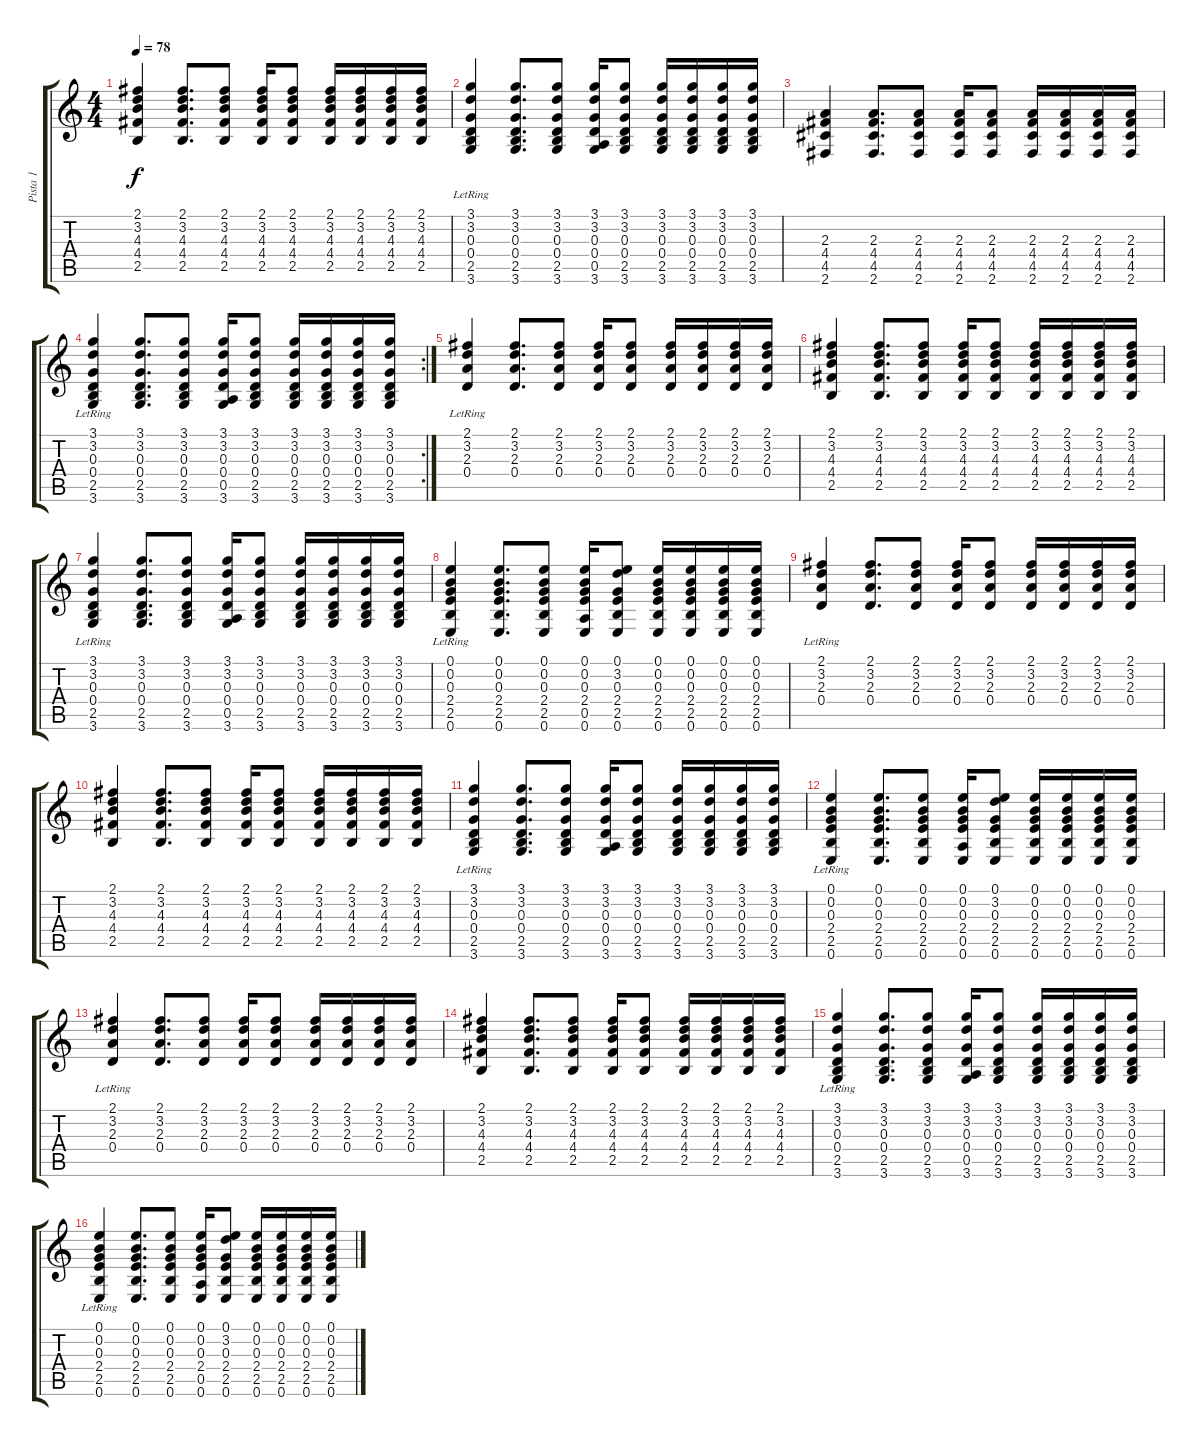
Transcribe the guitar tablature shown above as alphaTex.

\track ("Pista 1" "Pista 1") {instrument acousticguitarnylon}
\staff {score tabs}
\tuning (E4 B3 G3 D3 A2 E2) {hide}
\ts (4 4)
\tempo 78
\clef g2
\ks c
(2.1 3.2 4.3 4.4 2.5).4{dy f} (2.1 3.2 4.3 4.4 2.5).8{d} (2.1 3.2 4.3 4.4 2.5).8 (2.1 3.2 4.3 4.4 2.5).16 (2.1 3.2 4.3 4.4 2.5).8 (2.1 3.2 4.3 4.4 2.5).16 (2.1 3.2 4.3 4.4 2.5).16 (2.1 3.2 4.3 4.4 2.5).16 (2.1 3.2 4.3 4.4 2.5).16 |
(3.1 3.2 0.3 0.4{lr} 2.5 3.6).4 (3.1 3.2 0.3 0.4 2.5 3.6).8{d} (3.1 3.2 0.3 0.4 2.5 3.6).8 (3.1 3.2 0.3 0.4 0.5 3.6).16 (3.1 3.2 0.3 0.4 2.5 3.6).8 (3.1 3.2 0.3 0.4 2.5 3.6).16 (3.1 3.2 0.3 0.4 2.5 3.6).16 (3.1 3.2 0.3 0.4 2.5 3.6).16 (3.1 3.2 0.3 0.4 2.5 3.6).16 |
(2.3 4.4 4.5 2.6).4 (2.3 4.4 4.5 2.6).8{d} (2.3 4.4 4.5 2.6).8 (2.3 4.4 4.5 2.6).16 (2.3 4.4 4.5 2.6).8 (2.3 4.4 4.5 2.6).16 (2.3 4.4 4.5 2.6).16 (2.3 4.4 4.5 2.6).16 (2.3 4.4 4.5 2.6).16 |
\rc 2
(3.1 3.2 0.3 0.4{lr} 2.5 3.6).4 (3.1 3.2 0.3 0.4 2.5 3.6).8{d} (3.1 3.2 0.3 0.4 2.5 3.6).8 (3.1 3.2 0.3 0.4 0.5 3.6).16 (3.1 3.2 0.3 0.4 2.5 3.6).8 (3.1 3.2 0.3 0.4 2.5 3.6).16 (3.1 3.2 0.3 0.4 2.5 3.6).16 (3.1 3.2 0.3 0.4 2.5 3.6).16 (3.1 3.2 0.3 0.4 2.5 3.6).16 |
(2.1 3.2 2.3 0.4{lr}).4 (2.1 3.2 2.3 0.4).8{d} (2.1 3.2 2.3 0.4).8 (2.1 3.2 2.3 0.4).16 (2.1 3.2 2.3 0.4).8 (2.1 3.2 2.3 0.4).16 (2.1 3.2 2.3 0.4).16 (2.1 3.2 2.3 0.4).16 (2.1 3.2 2.3 0.4).16 |
(2.1 3.2 4.3 4.4 2.5).4 (2.1 3.2 4.3 4.4 2.5).8{d} (2.1 3.2 4.3 4.4 2.5).8 (2.1 3.2 4.3 4.4 2.5).16 (2.1 3.2 4.3 4.4 2.5).8 (2.1 3.2 4.3 4.4 2.5).16 (2.1 3.2 4.3 4.4 2.5).16 (2.1 3.2 4.3 4.4 2.5).16 (2.1 3.2 4.3 4.4 2.5).16 |
(3.1 3.2 0.3 0.4{lr} 2.5 3.6).4 (3.1 3.2 0.3 0.4 2.5 3.6).8{d} (3.1 3.2 0.3 0.4 2.5 3.6).8 (3.1 3.2 0.3 0.4 0.5 3.6).16 (3.1 3.2 0.3 0.4 2.5 3.6).8 (3.1 3.2 0.3 0.4 2.5 3.6).16 (3.1 3.2 0.3 0.4 2.5 3.6).16 (3.1 3.2 0.3 0.4 2.5 3.6).16 (3.1 3.2 0.3 0.4 2.5 3.6).16 |
(0.1 0.2 0.3 2.4{lr} 2.5 0.6).4 (0.1 0.2 0.3 2.4 2.5 0.6).8{d} (0.1 0.2 0.3 2.4 2.5 0.6).8 (0.1 0.2 0.3 2.4 0.5 0.6).16 (0.1 3.2 0.3 2.4 2.5 0.6).8 (0.1 0.2 0.3 2.4 2.5 0.6).16 (0.1 0.2 0.3 2.4 2.5 0.6).16 (0.1 0.2 0.3 2.4 2.5 0.6).16 (0.1 0.2 0.3 2.4 2.5 0.6).16 |
(2.1 3.2 2.3 0.4{lr}).4 (2.1 3.2 2.3 0.4).8{d} (2.1 3.2 2.3 0.4).8 (2.1 3.2 2.3 0.4).16 (2.1 3.2 2.3 0.4).8 (2.1 3.2 2.3 0.4).16 (2.1 3.2 2.3 0.4).16 (2.1 3.2 2.3 0.4).16 (2.1 3.2 2.3 0.4).16 |
(2.1 3.2 4.3 4.4 2.5).4 (2.1 3.2 4.3 4.4 2.5).8{d} (2.1 3.2 4.3 4.4 2.5).8 (2.1 3.2 4.3 4.4 2.5).16 (2.1 3.2 4.3 4.4 2.5).8 (2.1 3.2 4.3 4.4 2.5).16 (2.1 3.2 4.3 4.4 2.5).16 (2.1 3.2 4.3 4.4 2.5).16 (2.1 3.2 4.3 4.4 2.5).16 |
(3.1 3.2 0.3 0.4{lr} 2.5 3.6).4 (3.1 3.2 0.3 0.4 2.5 3.6).8{d} (3.1 3.2 0.3 0.4 2.5 3.6).8 (3.1 3.2 0.3 0.4 0.5 3.6).16 (3.1 3.2 0.3 0.4 2.5 3.6).8 (3.1 3.2 0.3 0.4 2.5 3.6).16 (3.1 3.2 0.3 0.4 2.5 3.6).16 (3.1 3.2 0.3 0.4 2.5 3.6).16 (3.1 3.2 0.3 0.4 2.5 3.6).16 |
(0.1 0.2 0.3 2.4{lr} 2.5 0.6).4 (0.1 0.2 0.3 2.4 2.5 0.6).8{d} (0.1 0.2 0.3 2.4 2.5 0.6).8 (0.1 0.2 0.3 2.4 0.5 0.6).16 (0.1 3.2 0.3 2.4 2.5 0.6).8 (0.1 0.2 0.3 2.4 2.5 0.6).16 (0.1 0.2 0.3 2.4 2.5 0.6).16 (0.1 0.2 0.3 2.4 2.5 0.6).16 (0.1 0.2 0.3 2.4 2.5 0.6).16 |
(2.1 3.2 2.3 0.4{lr}).4 (2.1 3.2 2.3 0.4).8{d} (2.1 3.2 2.3 0.4).8 (2.1 3.2 2.3 0.4).16 (2.1 3.2 2.3 0.4).8 (2.1 3.2 2.3 0.4).16 (2.1 3.2 2.3 0.4).16 (2.1 3.2 2.3 0.4).16 (2.1 3.2 2.3 0.4).16 |
(2.1 3.2 4.3 4.4 2.5).4 (2.1 3.2 4.3 4.4 2.5).8{d} (2.1 3.2 4.3 4.4 2.5).8 (2.1 3.2 4.3 4.4 2.5).16 (2.1 3.2 4.3 4.4 2.5).8 (2.1 3.2 4.3 4.4 2.5).16 (2.1 3.2 4.3 4.4 2.5).16 (2.1 3.2 4.3 4.4 2.5).16 (2.1 3.2 4.3 4.4 2.5).16 |
(3.1 3.2 0.3 0.4{lr} 2.5 3.6).4 (3.1 3.2 0.3 0.4 2.5 3.6).8{d} (3.1 3.2 0.3 0.4 2.5 3.6).8 (3.1 3.2 0.3 0.4 0.5 3.6).16 (3.1 3.2 0.3 0.4 2.5 3.6).8 (3.1 3.2 0.3 0.4 2.5 3.6).16 (3.1 3.2 0.3 0.4 2.5 3.6).16 (3.1 3.2 0.3 0.4 2.5 3.6).16 (3.1 3.2 0.3 0.4 2.5 3.6).16 |
(0.1 0.2 0.3 2.4{lr} 2.5 0.6).4 (0.1 0.2 0.3 2.4 2.5 0.6).8{d} (0.1 0.2 0.3 2.4 2.5 0.6).8 (0.1 0.2 0.3 2.4 0.5 0.6).16 (0.1 3.2 0.3 2.4 2.5 0.6).8 (0.1 0.2 0.3 2.4 2.5 0.6).16 (0.1 0.2 0.3 2.4 2.5 0.6).16 (0.1 0.2 0.3 2.4 2.5 0.6).16 (0.1 0.2 0.3 2.4 2.5 0.6).16
